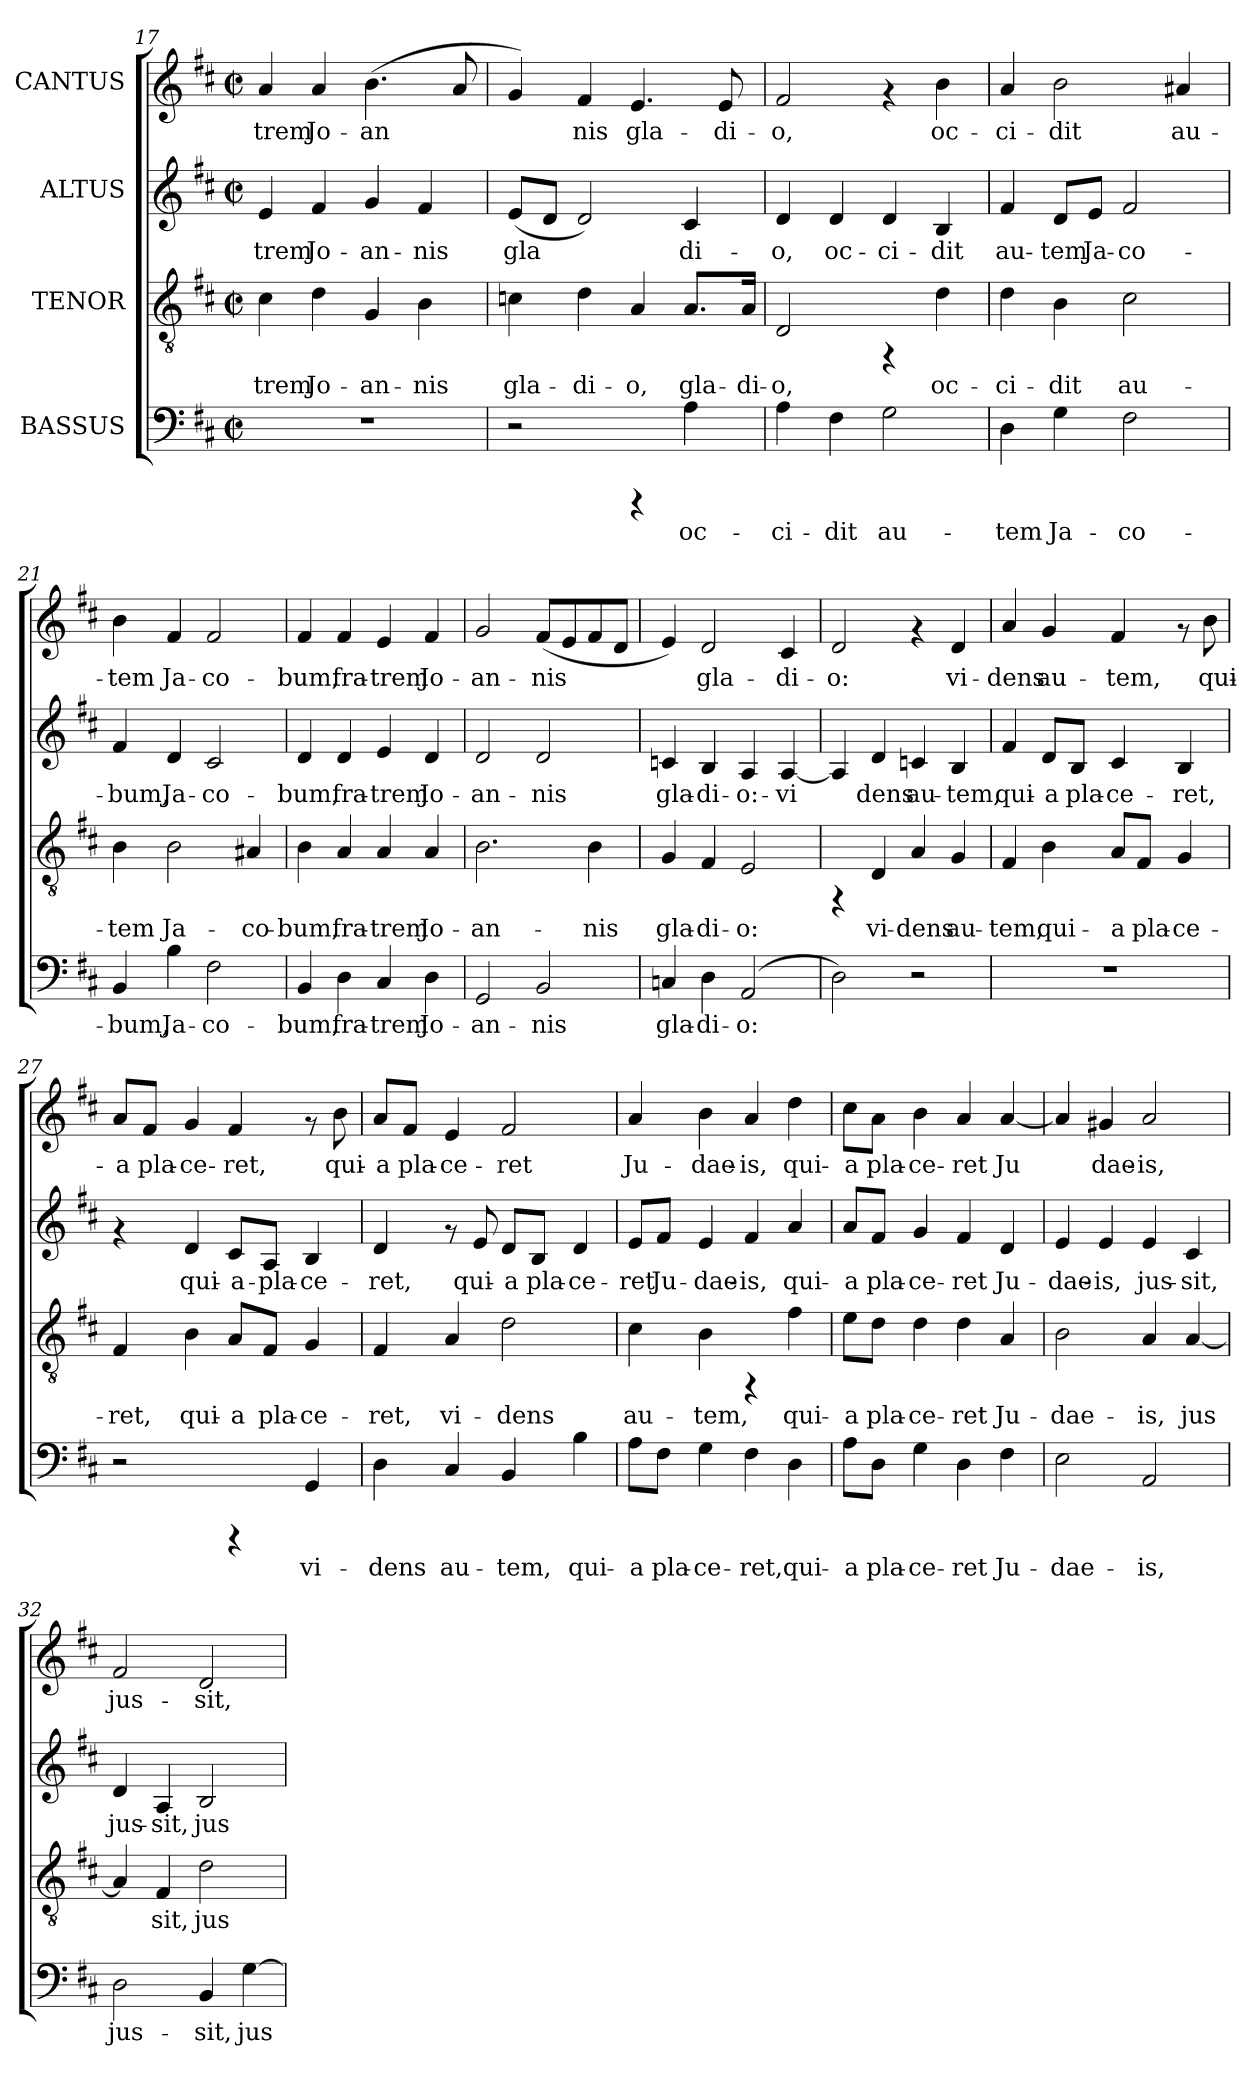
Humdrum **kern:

**kern	**text	**kern	**text	**kern	**text	**kern	**text
*part4	*part4	*part3	*part3	*part2	*part2	*part1	*part1
*staff4	*staff4	*staff3	*staff3	*staff2	*staff2	*staff1	*staff1
*I"BASSUS	*	*I"TENOR	*	*I"ALTUS	*	*I"CANTUS	*
!!LO:LB:g=z
*clefF4	*	*clefGv2	*	*clefG2	*	*clefG2	*
*k[f#c#]	*	*k[f#c#]	*	*k[f#c#]	*	*k[f#c#]	*
*D:	*	*D:	*	*D:	*	*D:	*
*M2/2	*	*M2/2	*	*M2/2	*	*M2/2	*
*met(c|)	*	*met(c|)	*	*met(c|)	*	*met(c|)	*
=17	=17	=17	=17	=17	=17	=17	=17
!	!	!	!LO:LY:b:cj	!	!LO:LY:b:cj	!	!LO:LY:b:cj
1r	.	4c#\	-trem	4e/	-trem	4a/	-trem
!	!	!	!LO:LY:b:cj	!	!LO:LY:b:cj	!	!LO:LY:b:cj
.	.	4d\	Jo-	4f#/	Jo-	4a/	Jo-
!	!	!	!LO:LY:b:cj	!	!LO:LY:b:cj	!	!LO:LY:b:cj
.	.	4G/	-an-	4g/	-an-	(>4.b\	-an-
!	!	!	!LO:LY:b:cj	!	!LO:LY:b:cj	!	!
.	.	4B\	-nis	4f#/	-nis	.	.
!	!	!	!	!	!	!	!LO:LY:b:cj
.	.	.	.	.	.	8a/	--
=18	=18	=18	=18	=18	=18	=18	=18
!	!	!	!LO:LY:b:cj	!	!LO:LY:b:cj	!	!LO:LY:b:cj
2r	.	4cn\	gla-	(<8e/L	gla-	4g/)	--
!	!	!	!	!	!LO:LY:b:cj	!	!
.	.	.	.	8d/J	--	.	.
!	!	!	!LO:LY:b:cj	!	!LO:LY:b:cj	!	!LO:LY:b:cj
.	.	4d\	-di-	2d/)	--	4f#/	-nis
!	!	!	!LO:LY:b:cj	!	!	!	!LO:LY:b:cj
4rCCC	.	4A/	-o,	.	.	4.e/	gla-
!	!LO:LY:b:cj	!	!LO:LY:b:cj	!	!LO:LY:b:cj	!	!
4A\	oc-	8.A/L	gla-	4c#/	-di-	.	.
!	!	!	!	!	!	!	!LO:LY:b:cj
.	.	.	.	.	.	8e/	-di-
!	!	!	!LO:LY:b:cj	!	!	!	!
.	.	16A/J	-di-	.	.	.	.
=19	=19	=19	=19	=19	=19	=19	=19
!	!LO:LY:b:cj	!	!LO:LY:b:cj	!	!LO:LY:b:cj	!	!LO:LY:b:cj
4A\	-ci-	2D/	-o,	4d/	-o,	2f#/	-o,
!	!LO:LY:b:cj	!	!	!	!LO:LY:b:cj	!	!
4F#\	-dit	.	.	4d/	oc-	.	.
!	!LO:LY:b:cj	!	!	!	!LO:LY:b:cj	!	!
2G\	au-	4rFF	.	4d/	-ci-	4rf	.
!	!	!	!LO:LY:b:cj	!	!LO:LY:b:cj	!	!LO:LY:b:cj
.	.	4d\	oc-	4B/	-dit	4b\	oc-
=20	=20	=20	=20	=20	=20	=20	=20
!	!LO:LY:b:cj	!	!LO:LY:b:cj	!	!LO:LY:b:cj	!	!LO:LY:b:cj
4D\	-tem	4d\	-ci-	4f#/	au-	4a/	-ci-
!	!LO:LY:b:cj	!	!LO:LY:b:cj	!	!LO:LY:b:cj	!	!LO:LY:b:cj
4G\	Ja-	4B\	-dit	8d/L	-tem	2b\	-dit
!	!	!	!	!	!LO:LY:b:cj	!	!
.	.	.	.	8e/J	Ja-	.	.
!	!LO:LY:b:cj	!	!LO:LY:b:cj	!	!LO:LY:b:cj	!	!
2F#\	-co-	2c#\	au-	2f#/	-co-	.	.
!	!	!	!	!	!	!	!LO:LY:b:cj
.	.	.	.	.	.	4a#X/	au-
=21	=21	=21	=21	=21	=21	=21	=21
!	!LO:LY:b:cj	!	!LO:LY:b:cj	!	!LO:LY:b:cj	!	!LO:LY:b:cj
4BB/	-bum,	4B\	-tem	4f#/	-bum,	4b\	-tem
!	!LO:LY:b:cj	!	!LO:LY:b:cj	!	!LO:LY:b:cj	!	!LO:LY:b:cj
4B\	Ja-	2B\	Ja-	4d/	Ja-	4f#/	Ja-
!	!LO:LY:b:cj	!	!	!	!LO:LY:b:cj	!	!LO:LY:b:cj
2F#\	-co-	.	.	2c#/	-co-	2f#/	-co-
!	!	!	!LO:LY:b:cj	!	!	!	!
.	.	4A#X/	-co-	.	.	.	.
=22	=22	=22	=22	=22	=22	=22	=22
!	!LO:LY:b:cj	!	!LO:LY:b:cj	!	!LO:LY:b:cj	!	!LO:LY:b:cj
4BB/	-bum,	4B\	-bum,	4d/	-bum,	4f#/	-bum,
!	!LO:LY:b:cj	!	!LO:LY:b:cj	!	!LO:LY:b:cj	!	!LO:LY:b:cj
4D\	fra-	4A/	fra-	4d/	fra-	4f#/	fra-
!	!LO:LY:b:cj	!	!LO:LY:b:cj	!	!LO:LY:b:cj	!	!LO:LY:b:cj
4C#/	-trem	4A/	-trem	4e/	-trem	4e/	-trem
!	!LO:LY:b:cj	!	!LO:LY:b:cj	!	!LO:LY:b:cj	!	!LO:LY:b:cj
4D\	Jo-	4A/	Jo-	4d/	Jo-	4f#/	Jo-
!!LO:LB:g=z
=23	=23	=23	=23	=23	=23	=23	=23
!	!LO:LY:b:cj	!	!LO:LY:b:cj	!	!LO:LY:b:cj	!	!LO:LY:b:cj
2GG/	-an-	2.B\	-an-	2d/	-an-	2g/	-an-
!	!LO:LY:b:cj	!	!	!	!LO:LY:b:cj	!	!LO:LY:b:cj
2BB/	-nis	.	.	2d/	-nis	(<8f#/L	-nis
!	!	!	!	!	!	!	!LO:LY:b:cj
.	.	.	.	.	.	8e/	.
!	!	!	!LO:LY:b:cj	!	!	!	!LO:LY:b:cj
.	.	4B\	-nis	.	.	8f#/	.
!	!	!	!	!	!	!	!LO:LY:b:cj
.	.	.	.	.	.	8d/J	.
=24	=24	=24	=24	=24	=24	=24	=24
!	!LO:LY:b:cj	!	!LO:LY:b:cj	!	!LO:LY:b:cj	!	!LO:LY:b:cj
4Cn/	gla-	4G/	gla-	4cn/	gla-	4e/)	.
!	!LO:LY:b:cj	!	!LO:LY:b:cj	!	!LO:LY:b:cj	!	!LO:LY:b:cj
4D\	-di-	4F#/	-di-	4B/	-di-	2d/	gla-
!	!LO:LY:b:cj	!	!LO:LY:b:cj	!	!LO:LY:b:cj	!	!
(>2AA/	-o:	2E/	-o:	4A/	-o:-	.	.
!	!	!	!	!	!LO:LY:b:cj	!	!LO:LY:b:cj
.	.	.	.	[<4A/	-vi-	4c#/	-di-
=25	=25	=25	=25	=25	=25	=25	=25
!	!LO:LY:b:cj	!	!	!	!LO:LY:b:cj	!	!LO:LY:b:cj
2D\)	.	4rFF	.	4A/]	--	2d/	-o:
!	!	!	!LO:LY:b:cj	!	!LO:LY:b:cj	!	!
.	.	4D/	vi-	4d/	-dens	.	.
!	!	!	!LO:LY:b:cj	!	!LO:LY:b:cj	!	!
2r	.	4A/	-dens	4c/	au-	4rf	.
!	!	!	!LO:LY:b:cj	!	!LO:LY:b:cj	!	!LO:LY:b:cj
.	.	4G/	au-	4B/	-tem,	4d/	vi-
=26	=26	=26	=26	=26	=26	=26	=26
!	!	!	!LO:LY:b:cj	!	!LO:LY:b:cj	!	!LO:LY:b:cj
1r	.	4F#/	-tem,	4f#/	qui-	4a/	-dens
!	!	!	!LO:LY:b:cj	!	!LO:LY:b:cj	!	!LO:LY:b:cj
.	.	4B\	qui-	8d/L	-a	4g/	au-
!	!	!	!	!	!LO:LY:b:cj	!	!
.	.	.	.	8B/J	pla-	.	.
!	!	!	!LO:LY:b:cj	!	!LO:LY:b:cj	!	!LO:LY:b:cj
.	.	8A/L	-a	4c#/	-ce-	4f#/	-tem,
!	!	!	!LO:LY:b:cj	!	!	!	!
.	.	8F#/J	pla-	.	.	.	.
!	!	!	!LO:LY:b:cj	!	!LO:LY:b:cj	!	!
.	.	4G/	-ce-	4B/	-ret,	8rf	.
!	!	!	!	!	!	!	!LO:LY:b:cj
.	.	.	.	.	.	8b\	qui-
=27	=27	=27	=27	=27	=27	=27	=27
!	!	!	!LO:LY:b:cj	!	!	!	!LO:LY:b:cj
2r	.	4F#/	-ret,	4rf	.	8a/L	-a
!	!	!	!	!	!	!	!LO:LY:b:cj
.	.	.	.	.	.	8f#/J	pla-
!	!	!	!LO:LY:b:cj	!	!LO:LY:b:cj	!	!LO:LY:b:cj
.	.	4B\	qui-	4d/	qui-	4g/	-ce-
!	!	!	!LO:LY:b:cj	!	!LO:LY:b:cj	!	!LO:LY:b:cj
4rCCC	.	8A/L	-a	8c#/L	-a-	4f#/	-ret,
!	!	!	!LO:LY:b:cj	!	!LO:LY:b:cj	!	!
.	.	8F#/J	pla-	8A/J	-pla-	.	.
!	!LO:LY:b:cj	!	!LO:LY:b:cj	!	!LO:LY:b:cj	!	!
4GG/	vi-	4G/	-ce-	4B/	-ce-	8rf	.
!	!	!	!	!	!	!	!LO:LY:b:cj
.	.	.	.	.	.	8b\	qui-
!!LO:PB:g=z
=28	=28	=28	=28	=28	=28	=28	=28
!	!LO:LY:b:cj	!	!LO:LY:b:cj	!	!LO:LY:b:cj	!	!LO:LY:b:cj
4D\	-dens	4F#/	-ret,	4d/	-ret,	8a/L	-a
!	!	!	!	!	!	!	!LO:LY:b:cj
.	.	.	.	.	.	8f#/J	pla-
!	!LO:LY:b:cj	!	!LO:LY:b:cj	!	!	!	!LO:LY:b:cj
4C#/	au-	4A/	vi-	8rf	.	4e/	-ce-
!	!	!	!	!	!LO:LY:b:cj	!	!
.	.	.	.	8e/	qui-	.	.
!	!LO:LY:b:cj	!	!LO:LY:b:cj	!	!LO:LY:b:cj	!	!LO:LY:b:cj
4BB/	-tem,	2d\	-dens	8d/L	-a	2f#/	-ret
!	!	!	!	!	!LO:LY:b:cj	!	!
.	.	.	.	8B/J	pla-	.	.
!	!LO:LY:b:cj	!	!	!	!LO:LY:b:cj	!	!
4B\	qui-	.	.	4d/	-ce-	.	.
=29	=29	=29	=29	=29	=29	=29	=29
!	!LO:LY:b:cj	!	!LO:LY:b:cj	!	!LO:LY:b:cj	!	!LO:LY:b:cj
8A\L	-a	4c#\	au-	8e/L	-ret	4a/	Ju-
!	!LO:LY:b:cj	!	!	!	!LO:LY:b:cj	!	!
8F#\J	pla-	.	.	8f#/J	Ju-	.	.
!	!LO:LY:b:cj	!	!LO:LY:b:cj	!	!LO:LY:b:cj	!	!LO:LY:b:cj
4G\	-ce-	4B\	-tem,	4e/	-dae-	4b\	-dae-
!	!LO:LY:b:cj	!	!	!	!LO:LY:b:cj	!	!LO:LY:b:cj
4F#\	-ret,	4rFF	.	4f#/	-is,	4a/	-is,
!	!LO:LY:b:cj	!	!LO:LY:b:cj	!	!LO:LY:b:cj	!	!LO:LY:b:cj
4D\	qui-	4f#\	qui-	4a/	qui-	4dd\	qui-
=30	=30	=30	=30	=30	=30	=30	=30
!	!LO:LY:b:cj	!	!LO:LY:b:cj	!	!LO:LY:b:cj	!	!LO:LY:b:cj
8A\L	-a	8e\L	-a	8a/L	-a	8cc#\L	-a
!	!LO:LY:b:cj	!	!LO:LY:b:cj	!	!LO:LY:b:cj	!	!LO:LY:b:cj
8D\J	pla-	8d\J	pla-	8f#/J	pla-	8a\J	pla-
!	!LO:LY:b:cj	!	!LO:LY:b:cj	!	!LO:LY:b:cj	!	!LO:LY:b:cj
4G\	-ce-	4d\	-ce-	4g/	-ce-	4b\	-ce-
!	!LO:LY:b:cj	!	!LO:LY:b:cj	!	!LO:LY:b:cj	!	!LO:LY:b:cj
4D\	-ret	4d\	-ret	4f#/	-ret	4a/	-ret
!	!LO:LY:b:cj	!	!LO:LY:b:cj	!	!LO:LY:b:cj	!	!LO:LY:b:cj
4F#\	Ju-	4A/	Ju-	4d/	Ju-	[<4a/	Ju-
=31	=31	=31	=31	=31	=31	=31	=31
!	!LO:LY:b:cj	!	!LO:LY:b:cj	!	!LO:LY:b:cj	!	!LO:LY:b:cj
2E\	-dae-	2B\	-dae-	4e/	-dae-	4a/]	--
!	!	!	!	!	!LO:LY:b:cj	!	!LO:LY:b:cj
.	.	.	.	4e/	-is,	4g#X/	-dae-
!	!LO:LY:b:cj	!	!LO:LY:b:cj	!	!LO:LY:b:cj	!	!LO:LY:b:cj
2AA/	-is,	4A/	-is,	4e/	jus-	2a/	-is,
!	!	!	!LO:LY:b:cj	!	!LO:LY:b:cj	!	!
.	.	[<4A/	jus-	4c#/	-sit,	.	.
=32	=32	=32	=32	=32	=32	=32	=32
!	!LO:LY:b:cj	!	!LO:LY:b:cj	!	!LO:LY:b:cj	!	!LO:LY:b:cj
2D\	jus-	4A/]	--	4d/	jus-	2f#/	jus-
!	!	!	!LO:LY:b:cj	!	!LO:LY:b:cj	!	!
.	.	4F#/	-sit,	4A/	-sit,	.	.
!	!LO:LY:b:cj	!	!LO:LY:b:cj	!	!LO:LY:b:cj	!	!LO:LY:b:cj
4BB/	-sit,	2d\	jus-	2B/	jus-	2d/	-sit,
!	!LO:LY:b:cj	!	!	!	!	!	!
[<4G\	jus-	.	.	.	.	.	.
=	=	=	=	=	=	=	=
*-	*-	*-	*-	*-	*-	*-	*-
